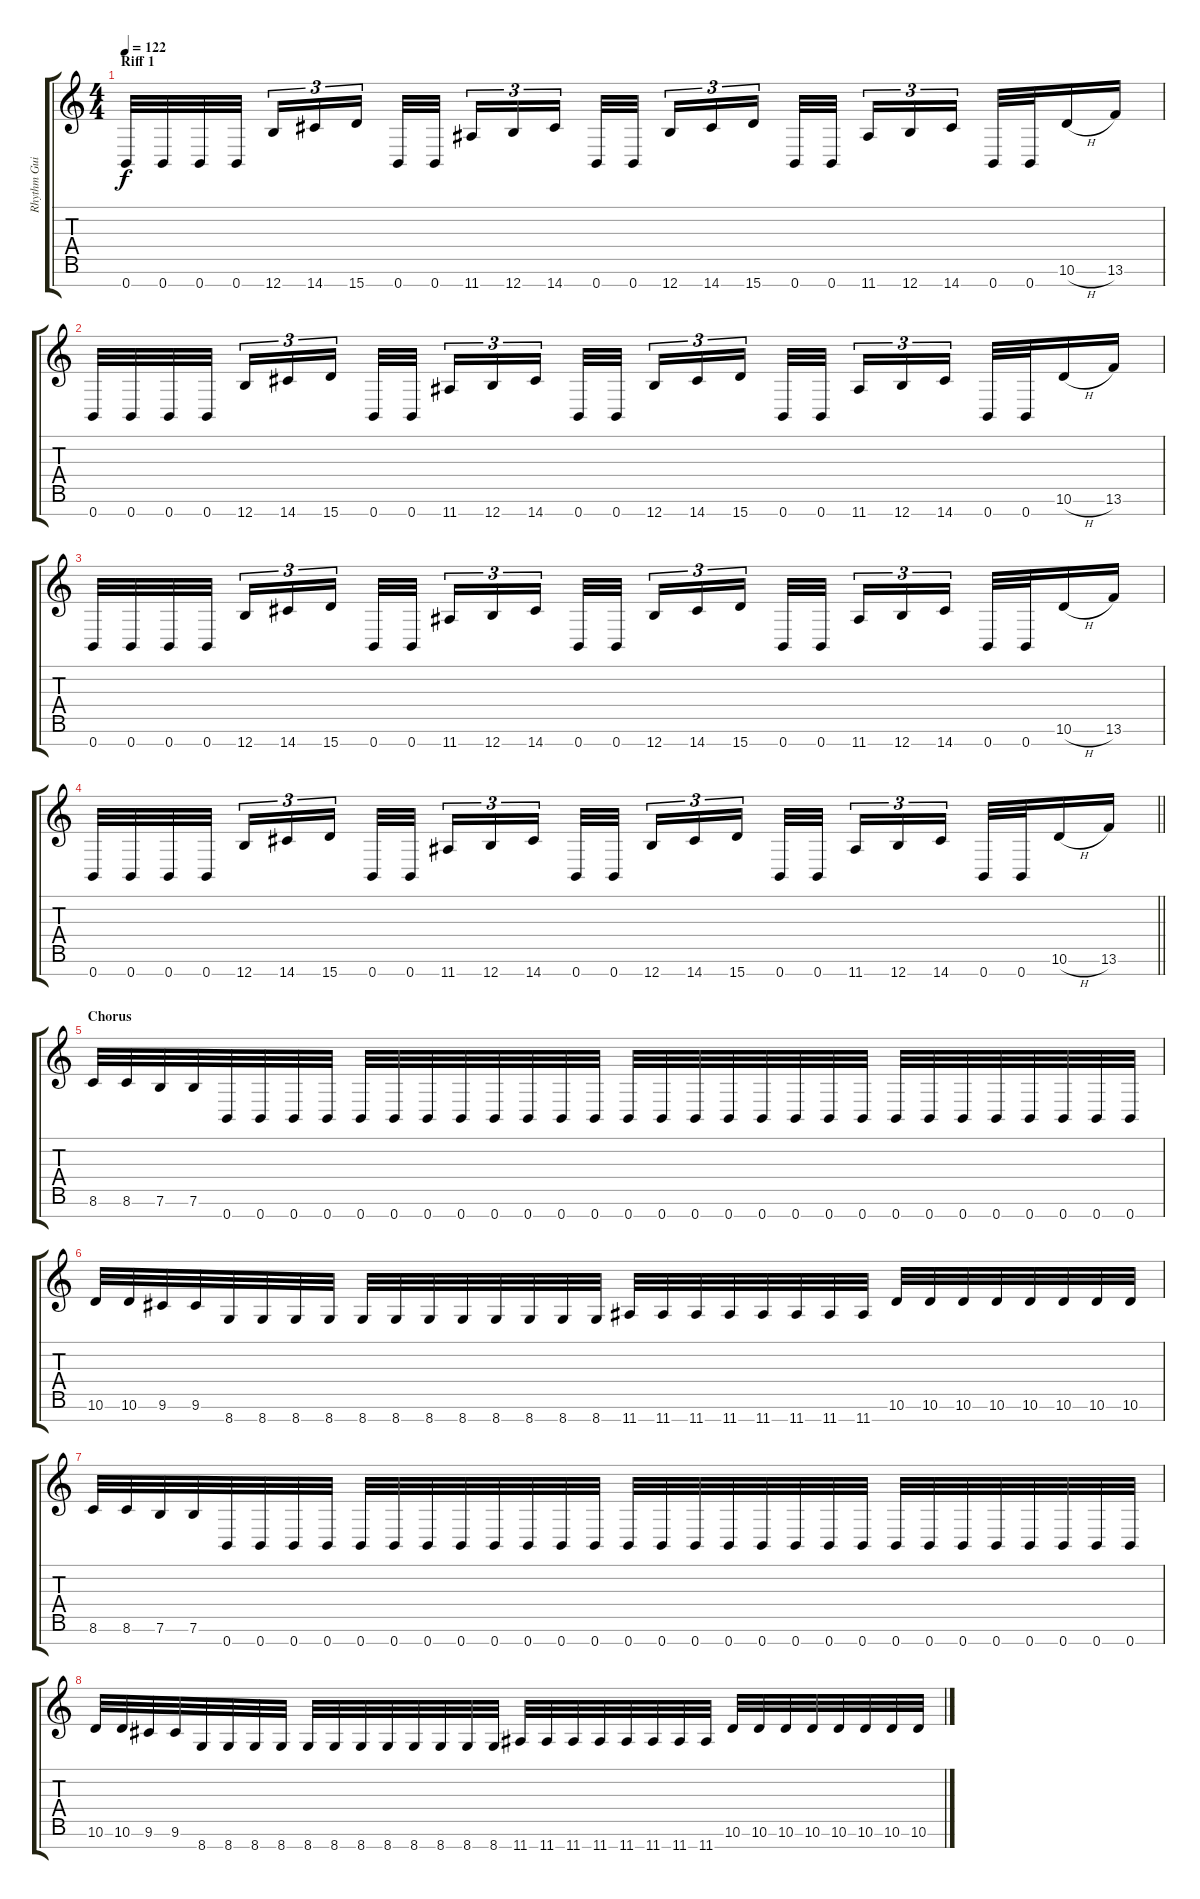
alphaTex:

\track ("Rhythm Guitar 1" "Rhythm Gui") {instrument distortionguitar}
\staff {score tabs}
\tuning (E4 B3 G3 D3 A2 E2 B1) {hide}
\ts (4 4)
\section ("" "Riff 1")
\tempo 122
\clef g2
\ks c
0.7.32{dy f} 0.7.32 0.7.32 0.7.32{beam splitsecondary} 12.7.16{tu (3 2)} 14.7.16{tu (3 2)} 15.7.16{tu (3 2)} 0.7.32 0.7.32{beam splitsecondary} 11.7.16{tu (3 2)} 12.7.16{tu (3 2)} 14.7.16{tu (3 2) beam splitsecondary} 0.7.32 0.7.32 12.7.16{tu (3 2)} 14.7.16{tu (3 2)} 15.7.16{tu (3 2) beam splitsecondary} 0.7.32 0.7.32{beam splitsecondary} 11.7.16{tu (3 2)} 12.7.16{tu (3 2)} 14.7.16{tu (3 2) beam splitsecondary} 0.7.32 0.7.32 10.6{h}.16 13.6.16 |
0.7.32 0.7.32 0.7.32 0.7.32{beam splitsecondary} 12.7.16{tu (3 2)} 14.7.16{tu (3 2)} 15.7.16{tu (3 2)} 0.7.32 0.7.32{beam splitsecondary} 11.7.16{tu (3 2)} 12.7.16{tu (3 2)} 14.7.16{tu (3 2) beam splitsecondary} 0.7.32 0.7.32 12.7.16{tu (3 2)} 14.7.16{tu (3 2)} 15.7.16{tu (3 2) beam splitsecondary} 0.7.32 0.7.32{beam splitsecondary} 11.7.16{tu (3 2)} 12.7.16{tu (3 2)} 14.7.16{tu (3 2) beam splitsecondary} 0.7.32 0.7.32 10.6{h}.16 13.6.16 |
0.7.32 0.7.32 0.7.32 0.7.32{beam splitsecondary} 12.7.16{tu (3 2)} 14.7.16{tu (3 2)} 15.7.16{tu (3 2)} 0.7.32 0.7.32{beam splitsecondary} 11.7.16{tu (3 2)} 12.7.16{tu (3 2)} 14.7.16{tu (3 2) beam splitsecondary} 0.7.32 0.7.32 12.7.16{tu (3 2)} 14.7.16{tu (3 2)} 15.7.16{tu (3 2) beam splitsecondary} 0.7.32 0.7.32{beam splitsecondary} 11.7.16{tu (3 2)} 12.7.16{tu (3 2)} 14.7.16{tu (3 2) beam splitsecondary} 0.7.32 0.7.32 10.6{h}.16 13.6.16 |
\barLineRight lightlight
0.7.32 0.7.32 0.7.32 0.7.32{beam splitsecondary} 12.7.16{tu (3 2)} 14.7.16{tu (3 2)} 15.7.16{tu (3 2)} 0.7.32 0.7.32{beam splitsecondary} 11.7.16{tu (3 2)} 12.7.16{tu (3 2)} 14.7.16{tu (3 2) beam splitsecondary} 0.7.32 0.7.32 12.7.16{tu (3 2)} 14.7.16{tu (3 2)} 15.7.16{tu (3 2) beam splitsecondary} 0.7.32 0.7.32{beam splitsecondary} 11.7.16{tu (3 2)} 12.7.16{tu (3 2)} 14.7.16{tu (3 2) beam splitsecondary} 0.7.32 0.7.32 10.6{h}.16 13.6.16 |
\section ("" "Chorus")
8.6.32 8.6.32 7.6.32 7.6.32 0.7.32 0.7.32 0.7.32 0.7.32 0.7.32 0.7.32 0.7.32 0.7.32 0.7.32 0.7.32 0.7.32 0.7.32 0.7.32 0.7.32 0.7.32 0.7.32 0.7.32 0.7.32 0.7.32 0.7.32 0.7.32 0.7.32 0.7.32 0.7.32 0.7.32 0.7.32 0.7.32 0.7.32 |
10.6.32 10.6.32 9.6.32 9.6.32 8.7.32 8.7.32 8.7.32 8.7.32 8.7.32 8.7.32 8.7.32 8.7.32 8.7.32 8.7.32 8.7.32 8.7.32 11.7.32 11.7.32 11.7.32 11.7.32 11.7.32 11.7.32 11.7.32 11.7.32 10.6.32 10.6.32 10.6.32 10.6.32 10.6.32 10.6.32 10.6.32 10.6.32 |
8.6.32 8.6.32 7.6.32 7.6.32 0.7.32 0.7.32 0.7.32 0.7.32 0.7.32 0.7.32 0.7.32 0.7.32 0.7.32 0.7.32 0.7.32 0.7.32 0.7.32 0.7.32 0.7.32 0.7.32 0.7.32 0.7.32 0.7.32 0.7.32 0.7.32 0.7.32 0.7.32 0.7.32 0.7.32 0.7.32 0.7.32 0.7.32 |
10.6.32 10.6.32 9.6.32 9.6.32 8.7.32 8.7.32 8.7.32 8.7.32 8.7.32 8.7.32 8.7.32 8.7.32 8.7.32 8.7.32 8.7.32 8.7.32 11.7.32 11.7.32 11.7.32 11.7.32 11.7.32 11.7.32 11.7.32 11.7.32 10.6.32 10.6.32 10.6.32 10.6.32 10.6.32 10.6.32 10.6.32 10.6.32
